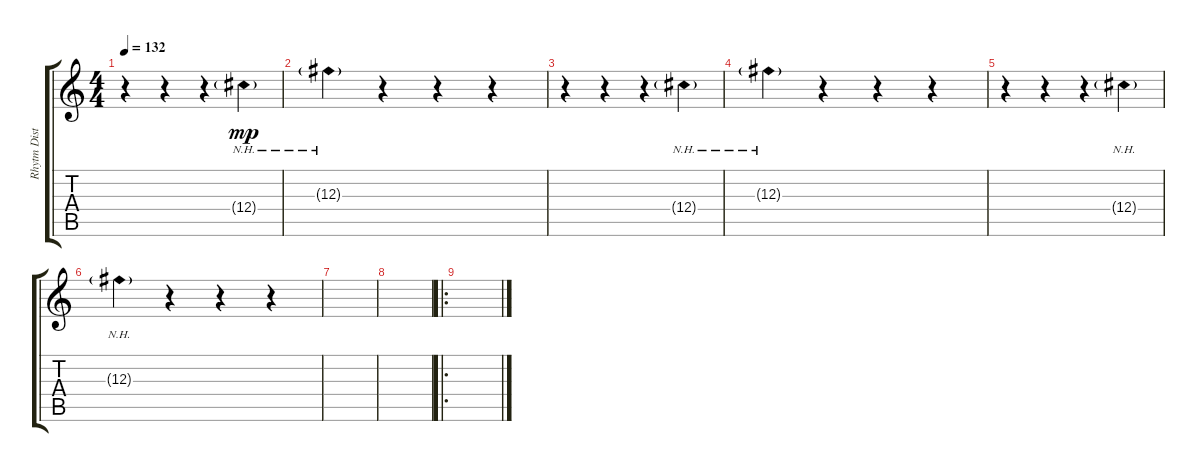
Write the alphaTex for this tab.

\track ("Rhytm Distortion" "Rhytm Dist") {instrument overdrivenguitar}
\staff {score tabs}
\tuning (Eb4 Bb3 Gb3 Db3 Ab2 Eb2) {hide}
\ts (4 4)
\tempo 132
\clef g2
\ks c
r.4{dy mp} r.4 r.4 12.4{nh g}.4 |
12.3{nh g}.4 r.4 r.4 r.4 |
r.4 r.4 r.4 12.4{nh g}.4 |
12.3{nh g}.4 r.4 r.4 r.4 |
r.4 r.4 r.4 12.4{nh g}.4 |
12.3{nh g}.4 r.4 r.4 r.4 |
|
|
\ro
